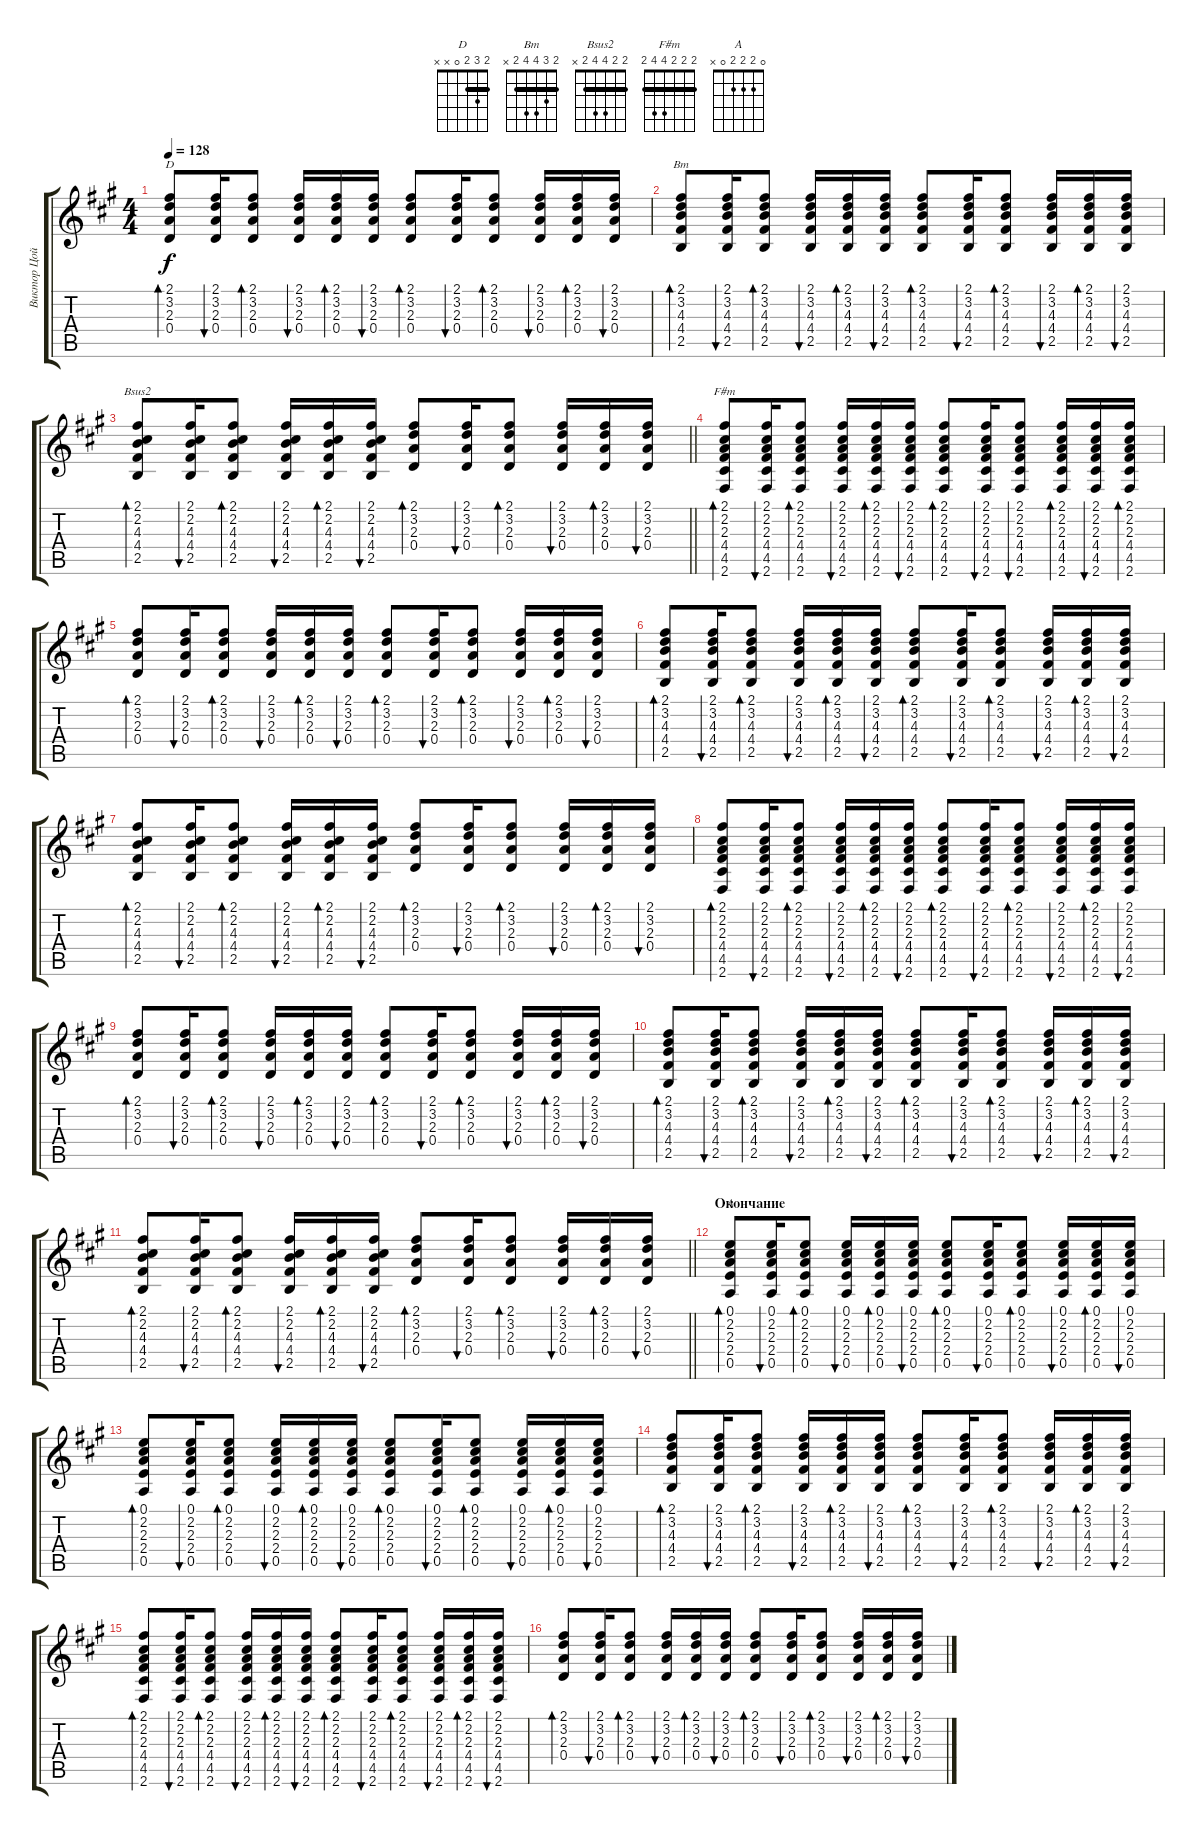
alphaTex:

\track ("Виктор Цой (Гитара)" "Виктор Цой") {instrument acousticguitarsteel}
\staff {score tabs}
\tuning (E4 B3 G3 D3 A2 E2) {hide}
\chord ("D" 2 3 2 0 x x) {barre 2}
\chord ("Bm" 2 3 4 4 2 x) {barre 2}
\chord ("Bsus2" 2 2 4 4 2 x) {barre 2}
\chord ("F#m" 2 2 2 4 4 2) {barre 2}
\chord ("A" 0 2 2 2 0 x)
\ts (4 4)
\tempo 128
\clef g2
\ks f#minor
(2.1 3.2 2.3 0.4).8{bd 60 ch "D" dy f} (2.1 3.2 2.3 0.4).16{bu 60} (2.1 3.2 2.3 0.4).8{bd 60} (2.1 3.2 2.3 0.4).16{bu 60} (2.1 3.2 2.3 0.4).16{bd 60} (2.1 3.2 2.3 0.4).16{bu 60} (2.1 3.2 2.3 0.4).8{bd 60} (2.1 3.2 2.3 0.4).16{bu 60} (2.1 3.2 2.3 0.4).8{bd 60} (2.1 3.2 2.3 0.4).16{bu 60} (2.1 3.2 2.3 0.4).16{bd 60} (2.1 3.2 2.3 0.4).16{bu 60} |
(2.1 3.2 4.3 4.4 2.5).8{bd 60 ch "Bm"} (2.1 3.2 4.3 4.4 2.5).16{bu 60} (2.1 3.2 4.3 4.4 2.5).8{bd 60} (2.1 3.2 4.3 4.4 2.5).16{bu 60} (2.1 3.2 4.3 4.4 2.5).16{bd 60} (2.1 3.2 4.3 4.4 2.5).16{bu 60} (2.1 3.2 4.3 4.4 2.5).8{bd 60} (2.1 3.2 4.3 4.4 2.5).16{bu 60} (2.1 3.2 4.3 4.4 2.5).8{bd 60} (2.1 3.2 4.3 4.4 2.5).16{bu 60} (2.1 3.2 4.3 4.4 2.5).16{bd 60} (2.1 3.2 4.3 4.4 2.5).16{bu 60} |
\barLineRight lightlight
(2.1 2.2 4.3 4.4 2.5).8{bd 60 ch "Bsus2"} (2.1 2.2 4.3 4.4 2.5).16{bu 60} (2.1 2.2 4.3 4.4 2.5).8{bd 60} (2.1 2.2 4.3 4.4 2.5).16{bu 60} (2.1 2.2 4.3 4.4 2.5).16{bd 60} (2.1 2.2 4.3 4.4 2.5).16{bu 60} (2.1 3.2 2.3 0.4).8{bd 60} (2.1 3.2 2.3 0.4).16{bu 60} (2.1 3.2 2.3 0.4).8{bd 60} (2.1 3.2 2.3 0.4).16{bu 60} (2.1 3.2 2.3 0.4).16{bd 60} (2.1 3.2 2.3 0.4).16{bu 60} |
(2.1 2.2 2.3 4.4 4.5 2.6).8{bd 60 ch "F#m"} (2.1 2.2 2.3 4.4 4.5 2.6).16{bu 60} (2.1 2.2 2.3 4.4 4.5 2.6).8{bd 60} (2.1 2.2 2.3 4.4 4.5 2.6).16{bu 60} (2.1 2.2 2.3 4.4 4.5 2.6).16{bd 60} (2.1 2.2 2.3 4.4 4.5 2.6).16{bu 60} (2.1 2.2 2.3 4.4 4.5 2.6).8{bd 60} (2.1 2.2 2.3 4.4 4.5 2.6).16{bu 60} (2.1 2.2 2.3 4.4 4.5 2.6).8{bu 60} (2.1 2.2 2.3 4.4 4.5 2.6).16{bd 60} (2.1 2.2 2.3 4.4 4.5 2.6).16{bu 60} (2.1 2.2 2.3 4.4 4.5 2.6).16{bd 60} |
(2.1 3.2 2.3 0.4).8{bd 60} (2.1 3.2 2.3 0.4).16{bu 60} (2.1 3.2 2.3 0.4).8{bd 60} (2.1 3.2 2.3 0.4).16{bu 60} (2.1 3.2 2.3 0.4).16{bd 60} (2.1 3.2 2.3 0.4).16{bu 60} (2.1 3.2 2.3 0.4).8{bd 60} (2.1 3.2 2.3 0.4).16{bu 60} (2.1 3.2 2.3 0.4).8{bd 60} (2.1 3.2 2.3 0.4).16{bu 60} (2.1 3.2 2.3 0.4).16{bd 60} (2.1 3.2 2.3 0.4).16{bu 60} |
(2.1 3.2 4.3 4.4 2.5).8{bd 60} (2.1 3.2 4.3 4.4 2.5).16{bu 60} (2.1 3.2 4.3 4.4 2.5).8{bd 60} (2.1 3.2 4.3 4.4 2.5).16{bu 60} (2.1 3.2 4.3 4.4 2.5).16{bd 60} (2.1 3.2 4.3 4.4 2.5).16{bu 60} (2.1 3.2 4.3 4.4 2.5).8{bd 60} (2.1 3.2 4.3 4.4 2.5).16{bu 60} (2.1 3.2 4.3 4.4 2.5).8{bd 60} (2.1 3.2 4.3 4.4 2.5).16{bu 60} (2.1 3.2 4.3 4.4 2.5).16{bd 60} (2.1 3.2 4.3 4.4 2.5).16{bu 60} |
(2.1 2.2 4.3 4.4 2.5).8{bd 60} (2.1 2.2 4.3 4.4 2.5).16{bu 60} (2.1 2.2 4.3 4.4 2.5).8{bd 60} (2.1 2.2 4.3 4.4 2.5).16{bu 60} (2.1 2.2 4.3 4.4 2.5).16{bd 60} (2.1 2.2 4.3 4.4 2.5).16{bu 60} (2.1 3.2 2.3 0.4).8{bd 60} (2.1 3.2 2.3 0.4).16{bu 60} (2.1 3.2 2.3 0.4).8{bd 60} (2.1 3.2 2.3 0.4).16{bu 60} (2.1 3.2 2.3 0.4).16{bd 60} (2.1 3.2 2.3 0.4).16{bu 60} |
(2.1 2.2 2.3 4.4 4.5 2.6).8{bd 60} (2.1 2.2 2.3 4.4 4.5 2.6).16{bu 60} (2.1 2.2 2.3 4.4 4.5 2.6).8{bd 60} (2.1 2.2 2.3 4.4 4.5 2.6).16{bu 60} (2.1 2.2 2.3 4.4 4.5 2.6).16{bd 60} (2.1 2.2 2.3 4.4 4.5 2.6).16{bu 60} (2.1 2.2 2.3 4.4 4.5 2.6).8{bd 60} (2.1 2.2 2.3 4.4 4.5 2.6).16{bu 60} (2.1 2.2 2.3 4.4 4.5 2.6).8{bd 60} (2.1 2.2 2.3 4.4 4.5 2.6).16{bu 60} (2.1 2.2 2.3 4.4 4.5 2.6).16{bd 60} (2.1 2.2 2.3 4.4 4.5 2.6).16{bu 60} |
(2.1 3.2 2.3 0.4).8{bd 60} (2.1 3.2 2.3 0.4).16{bu 60} (2.1 3.2 2.3 0.4).8{bd 60} (2.1 3.2 2.3 0.4).16{bu 60} (2.1 3.2 2.3 0.4).16{bd 60} (2.1 3.2 2.3 0.4).16{bu 60} (2.1 3.2 2.3 0.4).8{bd 60} (2.1 3.2 2.3 0.4).16{bu 60} (2.1 3.2 2.3 0.4).8{bd 60} (2.1 3.2 2.3 0.4).16{bu 60} (2.1 3.2 2.3 0.4).16{bd 60} (2.1 3.2 2.3 0.4).16{bu 60} |
(2.1 3.2 4.3 4.4 2.5).8{bd 60} (2.1 3.2 4.3 4.4 2.5).16{bu 60} (2.1 3.2 4.3 4.4 2.5).8{bd 60} (2.1 3.2 4.3 4.4 2.5).16{bu 60} (2.1 3.2 4.3 4.4 2.5).16{bd 60} (2.1 3.2 4.3 4.4 2.5).16{bu 60} (2.1 3.2 4.3 4.4 2.5).8{bd 60} (2.1 3.2 4.3 4.4 2.5).16{bu 60} (2.1 3.2 4.3 4.4 2.5).8{bd 60} (2.1 3.2 4.3 4.4 2.5).16{bu 60} (2.1 3.2 4.3 4.4 2.5).16{bd 60} (2.1 3.2 4.3 4.4 2.5).16{bu 60} |
\barLineRight lightlight
(2.1 2.2 4.3 4.4 2.5).8{bd 60} (2.1 2.2 4.3 4.4 2.5).16{bu 60} (2.1 2.2 4.3 4.4 2.5).8{bd 60} (2.1 2.2 4.3 4.4 2.5).16{bu 60} (2.1 2.2 4.3 4.4 2.5).16{bd 60} (2.1 2.2 4.3 4.4 2.5).16{bu 60} (2.1 3.2 2.3 0.4).8{bd 60} (2.1 3.2 2.3 0.4).16{bu 60} (2.1 3.2 2.3 0.4).8{bd 60} (2.1 3.2 2.3 0.4).16{bu 60} (2.1 3.2 2.3 0.4).16{bd 60} (2.1 3.2 2.3 0.4).16{bu 60} |
\section ("" "Окончание")
(0.1 2.2 2.3 2.4 0.5).8{bd 60 ch "A"} (0.1 2.2 2.3 2.4 0.5).16{bu 60} (0.1 2.2 2.3 2.4 0.5).8{bd 60} (0.1 2.2 2.3 2.4 0.5).16{bu 60} (0.1 2.2 2.3 2.4 0.5).16{bd 60} (0.1 2.2 2.3 2.4 0.5).16{bu 60} (0.1 2.2 2.3 2.4 0.5).8{bd 60} (0.1 2.2 2.3 2.4 0.5).16{bu 60} (0.1 2.2 2.3 2.4 0.5).8{bd 60} (0.1 2.2 2.3 2.4 0.5).16{bu 60} (0.1 2.2 2.3 2.4 0.5).16{bd 60} (0.1 2.2 2.3 2.4 0.5).16{bu 60} |
(0.1 2.2 2.3 2.4 0.5).8{bd 60} (0.1 2.2 2.3 2.4 0.5).16{bu 60} (0.1 2.2 2.3 2.4 0.5).8{bd 60} (0.1 2.2 2.3 2.4 0.5).16{bu 60} (0.1 2.2 2.3 2.4 0.5).16{bd 60} (0.1 2.2 2.3 2.4 0.5).16{bu 60} (0.1 2.2 2.3 2.4 0.5).8{bd 60} (0.1 2.2 2.3 2.4 0.5).16{bu 60} (0.1 2.2 2.3 2.4 0.5).8{bd 60} (0.1 2.2 2.3 2.4 0.5).16{bu 60} (0.1 2.2 2.3 2.4 0.5).16{bd 60} (0.1 2.2 2.3 2.4 0.5).16{bu 60} |
(2.1 3.2 4.3 4.4 2.5).8{bd 60} (2.1 3.2 4.3 4.4 2.5).16{bu 60} (2.1 3.2 4.3 4.4 2.5).8{bd 60} (2.1 3.2 4.3 4.4 2.5).16{bu 60} (2.1 3.2 4.3 4.4 2.5).16{bd 60} (2.1 3.2 4.3 4.4 2.5).16{bu 60} (2.1 3.2 4.3 4.4 2.5).8{bd 60} (2.1 3.2 4.3 4.4 2.5).16{bu 60} (2.1 3.2 4.3 4.4 2.5).8{bd 60} (2.1 3.2 4.3 4.4 2.5).16{bu 60} (2.1 3.2 4.3 4.4 2.5).16{bd 60} (2.1 3.2 4.3 4.4 2.5).16{bu 60} |
(2.1 2.2 2.3 4.4 4.5 2.6).8{bd 60} (2.1 2.2 2.3 4.4 4.5 2.6).16{bu 60} (2.1 2.2 2.3 4.4 4.5 2.6).8{bd 60} (2.1 2.2 2.3 4.4 4.5 2.6).16{bu 60} (2.1 2.2 2.3 4.4 4.5 2.6).16{bd 60} (2.1 2.2 2.3 4.4 4.5 2.6).16{bu 60} (2.1 2.2 2.3 4.4 4.5 2.6).8{bd 60} (2.1 2.2 2.3 4.4 4.5 2.6).16{bu 60} (2.1 2.2 2.3 4.4 4.5 2.6).8{bd 60} (2.1 2.2 2.3 4.4 4.5 2.6).16{bu 60} (2.1 2.2 2.3 4.4 4.5 2.6).16{bd 60} (2.1 2.2 2.3 4.4 4.5 2.6).16{bu 60} |
(2.1 3.2 2.3 0.4).8{bd 60} (2.1 3.2 2.3 0.4).16{bu 60} (2.1 3.2 2.3 0.4).8{bd 60} (2.1 3.2 2.3 0.4).16{bu 60} (2.1 3.2 2.3 0.4).16{bd 60} (2.1 3.2 2.3 0.4).16{bu 60} (2.1 3.2 2.3 0.4).8{bd 60} (2.1 3.2 2.3 0.4).16{bu 60} (2.1 3.2 2.3 0.4).8{bd 60} (2.1 3.2 2.3 0.4).16{bu 60} (2.1 3.2 2.3 0.4).16{bd 60} (2.1 3.2 2.3 0.4).16{bu 60}
